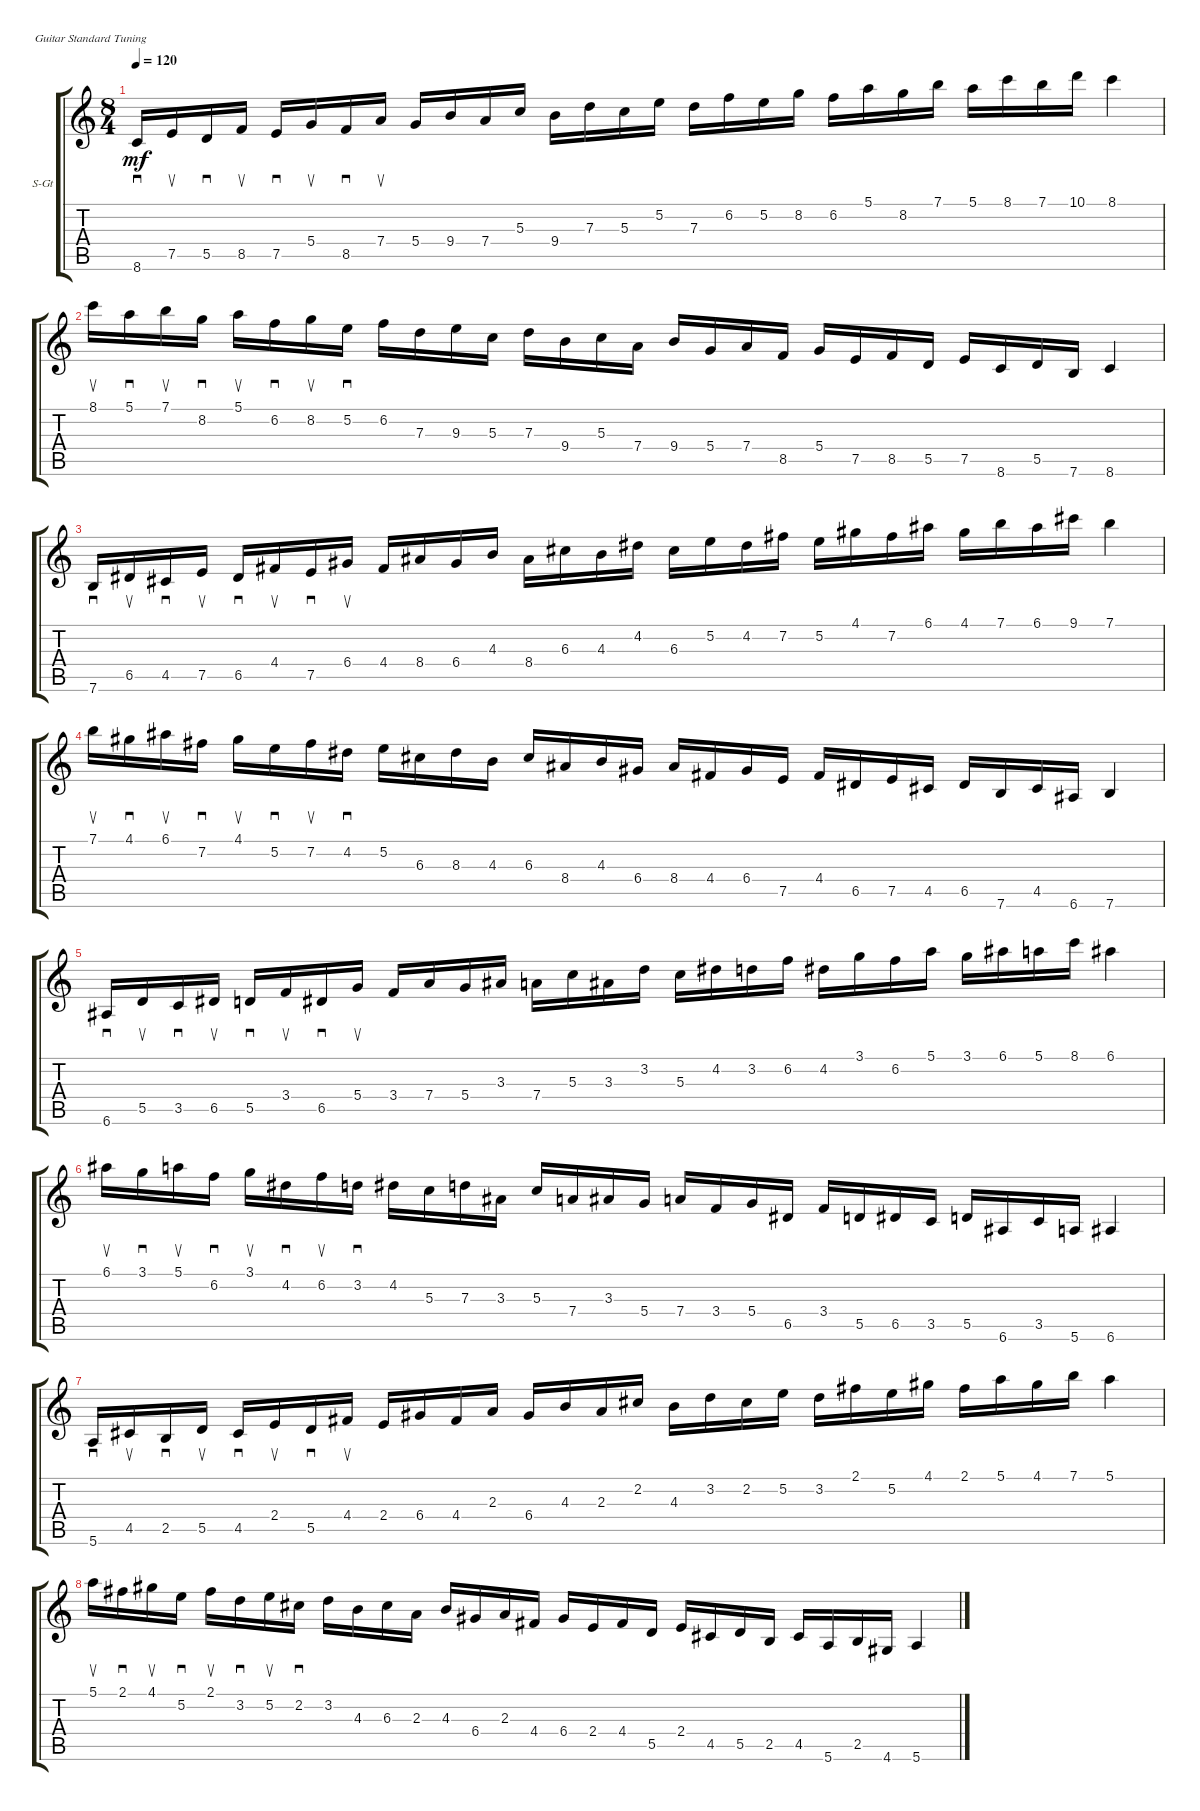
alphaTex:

\defaultSystemsLayout 4
\bracketExtendMode groupsimilarinstruments
\firstSystemTrackNameOrientation horizontal
\otherSystemsTrackNameOrientation horizontal
\track ("Steel Guitar" "S-Gt") {instrument acousticguitarsteel}
\staff {score tabs}
\tuning (E4 B3 G3 D3 A2 E2)
\ts (8 4)
\tempo 120
\clef g2
\ks c
8.6.16{sd dy mf} 7.5.16{su} 5.5.16{sd} 8.5.16{su} 7.5.16{sd} 5.4.16{su} 8.5.16{sd} 7.4.16{su} 5.4.16 9.4.16 7.4.16 5.3.16 9.4.16 7.3.16 5.3.16 5.2.16 7.3.16 6.2.16 5.2.16 8.2.16 6.2.16 5.1.16 8.2.16 7.1.16 5.1.16 8.1.16 7.1.16 10.1.16 8.1.4 |
8.1.16{su} 5.1.16{sd} 7.1.16{su} 8.2.16{sd} 5.1.16{su} 6.2.16{sd} 8.2.16{su} 5.2.16{sd} 6.2.16 7.3.16 9.3.16 5.3.16 7.3.16 9.4.16 5.3.16 7.4.16 9.4.16 5.4.16 7.4.16 8.5.16 5.4.16 7.5.16 8.5.16 5.5.16 7.5.16 8.6.16 5.5.16 7.6.16 8.6.4 |
7.6.16{sd} 6.5.16{su} 4.5.16{sd} 7.5.16{su} 6.5.16{sd} 4.4.16{su} 7.5.16{sd} 6.4.16{su} 4.4.16 8.4.16 6.4.16 4.3.16 8.4.16 6.3.16 4.3.16 4.2.16 6.3.16 5.2.16 4.2.16 7.2.16 5.2.16 4.1.16 7.2.16 6.1.16 4.1.16 7.1.16 6.1.16 9.1.16 7.1.4 |
7.1.16{su} 4.1.16{sd} 6.1.16{su} 7.2.16{sd} 4.1.16{su} 5.2.16{sd} 7.2.16{su} 4.2.16{sd} 5.2.16 6.3.16 8.3.16 4.3.16 6.3.16 8.4.16 4.3.16 6.4.16 8.4.16 4.4.16 6.4.16 7.5.16 4.4.16 6.5.16 7.5.16 4.5.16 6.5.16 7.6.16 4.5.16 6.6.16 7.6.4 |
6.6.16{sd} 5.5.16{su} 3.5.16{sd} 6.5.16{su} 5.5.16{sd} 3.4.16{su} 6.5.16{sd} 5.4.16{su} 3.4.16 7.4.16 5.4.16 3.3.16 7.4.16 5.3.16 3.3.16 3.2.16 5.3.16 4.2.16 3.2.16 6.2.16 4.2.16 3.1.16 6.2.16 5.1.16 3.1.16 6.1.16 5.1.16 8.1.16 6.1.4 |
6.1.16{su} 3.1.16{sd} 5.1.16{su} 6.2.16{sd} 3.1.16{su} 4.2.16{sd} 6.2.16{su} 3.2.16{sd} 4.2.16 5.3.16 7.3.16 3.3.16 5.3.16 7.4.16 3.3.16 5.4.16 7.4.16 3.4.16 5.4.16 6.5.16 3.4.16 5.5.16 6.5.16 3.5.16 5.5.16 6.6.16 3.5.16 5.6.16 6.6.4 |
5.6.16{sd} 4.5.16{su} 2.5.16{sd} 5.5.16{su} 4.5.16{sd} 2.4.16{su} 5.5.16{sd} 4.4.16{su} 2.4.16 6.4.16 4.4.16 2.3.16 6.4.16 4.3.16 2.3.16 2.2.16 4.3.16 3.2.16 2.2.16 5.2.16 3.2.16 2.1.16 5.2.16 4.1.16 2.1.16 5.1.16 4.1.16 7.1.16 5.1.4 |
5.1.16{su} 2.1.16{sd} 4.1.16{su} 5.2.16{sd} 2.1.16{su} 3.2.16{sd} 5.2.16{su} 2.2.16{sd} 3.2.16 4.3.16 6.3.16 2.3.16 4.3.16 6.4.16 2.3.16 4.4.16 6.4.16 2.4.16 4.4.16 5.5.16 2.4.16 4.5.16 5.5.16 2.5.16 4.5.16 5.6.16 2.5.16 4.6.16 5.6.4
